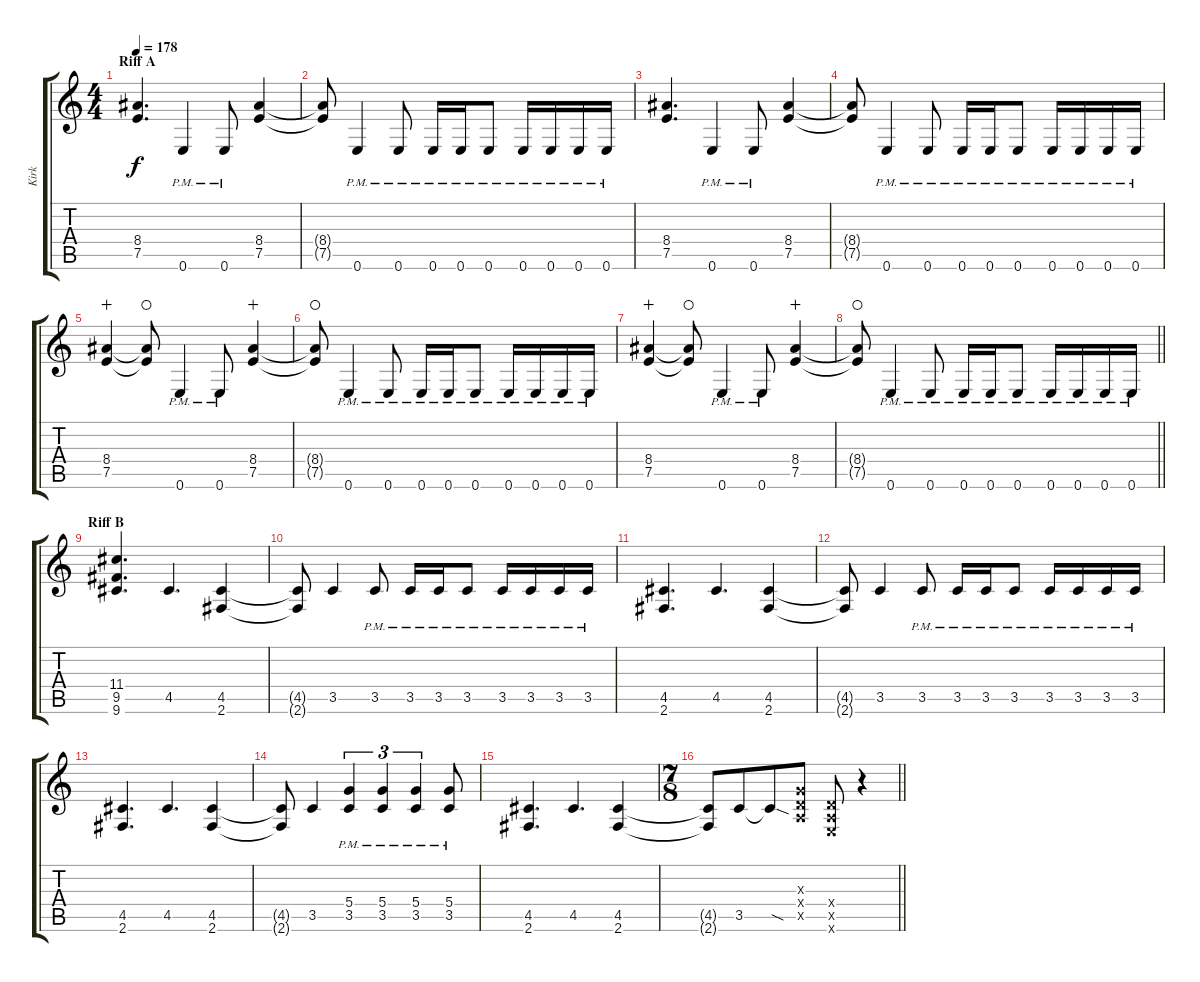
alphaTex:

\track ("Kirk" "Kirk") {instrument distortionguitar}
\staff {score tabs}
\tuning (E4 B3 G3 D3 A2 E2) {hide}
\ts (4 4)
\section ("" "Riff A")
\tempo 178
\clef g2
\ks c
(8.4 7.5).4{d dy f} 0.6{pm}.4 0.6{pm}.8 (8.4 7.5).4 |
(8.4{t} 7.5{t}).8 0.6{pm}.4 0.6{pm}.8 0.6{pm}.16 0.6{pm}.16 0.6{pm}.8 0.6{pm}.16 0.6{pm}.16 0.6{pm}.16 0.6{pm}.16 |
(8.4 7.5).4{d} 0.6{pm}.4 0.6{pm}.8 (8.4 7.5).4 |
(8.4{t} 7.5{t}).8 0.6{pm}.4 0.6{pm}.8 0.6{pm}.16 0.6{pm}.16 0.6{pm}.8 0.6{pm}.16 0.6{pm}.16 0.6{pm}.16 0.6{pm}.16 |
(8.4 7.5).4{instrument distortionguitar wahc} (8.4{t} 7.5{t}).8{waho} 0.6{pm}.4{instrument distortionguitar} 0.6{pm}.8 (8.4 7.5).4{instrument distortionguitar wahc} |
(8.4{t} 7.5{t}).8{waho} 0.6{pm}.4{instrument distortionguitar} 0.6{pm}.8 0.6{pm}.16 0.6{pm}.16 0.6{pm}.8 0.6{pm}.16 0.6{pm}.16 0.6{pm}.16 0.6{pm}.16 |
(8.4 7.5).4{instrument distortionguitar wahc} (8.4{t} 7.5{t}).8{waho} 0.6{pm}.4{instrument distortionguitar} 0.6{pm}.8 (8.4 7.5).4{instrument distortionguitar wahc} |
\barLineRight lightlight
(8.4{t} 7.5{t}).8{waho} 0.6{pm}.4{instrument distortionguitar} 0.6{pm}.8 0.6{pm}.16 0.6{pm}.16 0.6{pm}.8 0.6{pm}.16 0.6{pm}.16 0.6{pm}.16 0.6{pm}.16 |
\section ("" "Riff B")
(11.4 9.5 9.6).4{d} 4.5.4{d} (4.5 2.6).4 |
(4.5{t} 2.6{t}).8 3.5.4 3.5{pm}.8 3.5{pm}.16 3.5{pm}.16 3.5{pm}.8 3.5{pm}.16 3.5{pm}.16 3.5{pm}.16 3.5{pm}.16 |
(4.5 2.6).4{d} 4.5.4{d} (4.5 2.6).4 |
(4.5{t} 2.6{t}).8 3.5.4 3.5{pm}.8 3.5{pm}.16 3.5{pm}.16 3.5{pm}.8 3.5{pm}.16 3.5{pm}.16 3.5{pm}.16 3.5{pm}.16 |
(4.5 2.6).4{d} 4.5.4{d} (4.5 2.6).4 |
(4.5{t} 2.6{t}).8 3.5.4 (5.4{pm} 3.5{pm}).4{tu (3 2)} (5.4{pm} 3.5{pm}).4{tu (3 2)} (5.4{pm} 3.5{pm}).4{tu (3 2)} (5.4{pm} 3.5{pm}).8 |
(4.5 2.6).4{d} 4.5.4{d} (4.5 2.6).4 |
\ts (7 8)
\barLineRight lightlight
(4.5{t} 2.6{t}).8 3.5.8 3.5{sod t}.8 (0.3{x} 0.4{x} 0.5{x}).8 (0.4{x} 0.5{x} 0.6{x}).8 r.4
